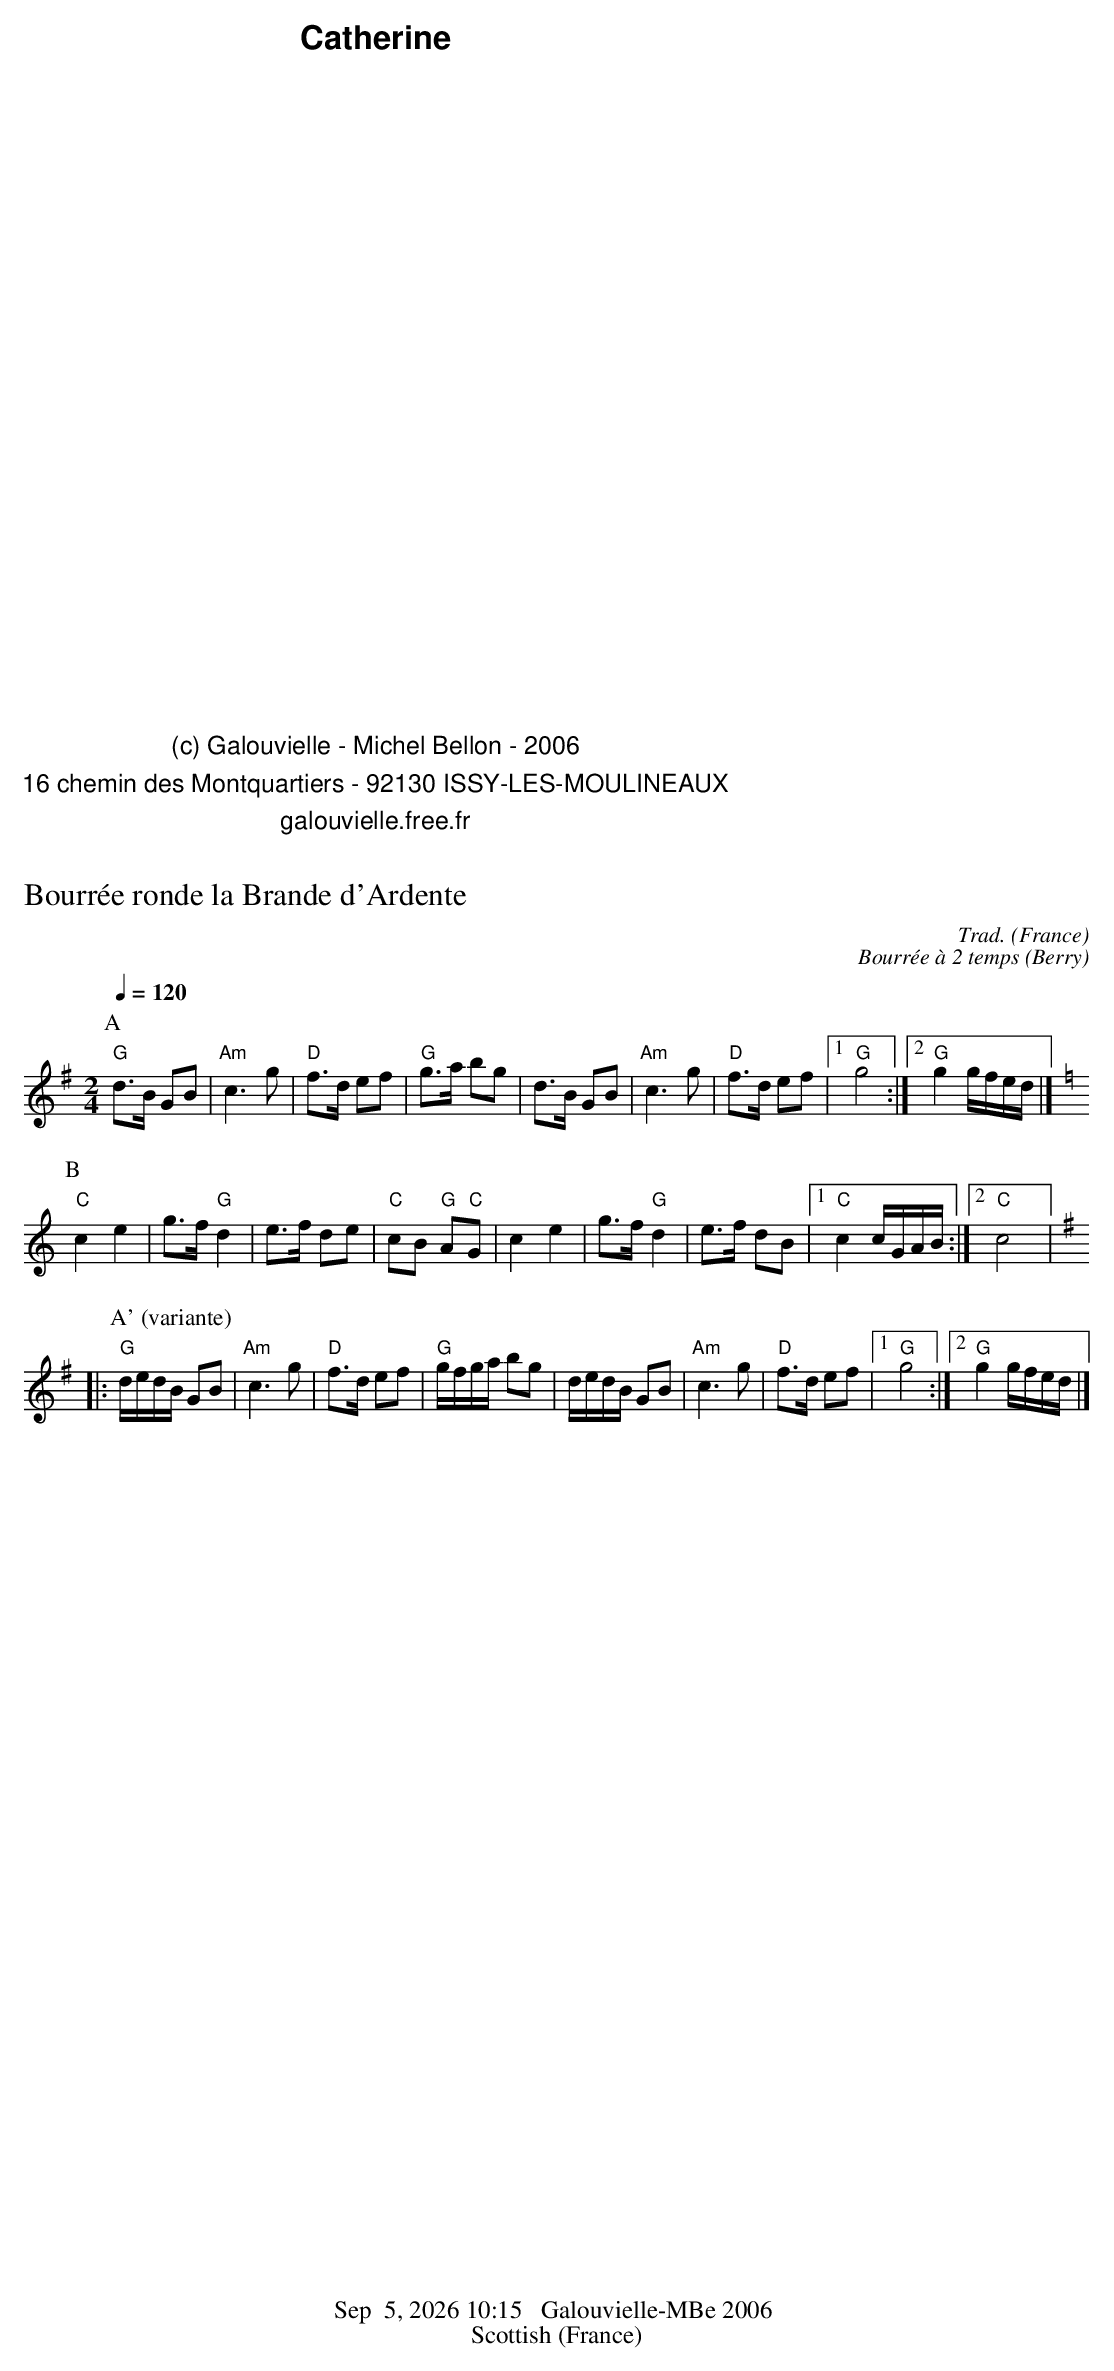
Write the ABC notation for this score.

X:1
T:Bourrée ronde la Brande d'Ardente
O:France
C:Trad.
M:2/4
L:1/16
Q:1/4=120
K:G
P:A
"G"d3B G2B2 | "Am"c6g2| "D"f3d e2f2 | "G"g3a b2g2|d3B G2B2 | "Am"c6g2 | "D"f3d e2f2|[1 "G"g8:|[2 "G"g4gfed|]
P:B
K:C
"C"c4e4|g3f "G"d4 | e3f d2e2 | "C"c2B2 "G"A2"C"G2 | c4e4 | g3f "G"d4 | e3f d2B2|[1 "C"c4cGAB:|[2 "C"c8|:
P:A' (variante)
K:G
"G"dedB G2B2 | "Am"c6g2| "D"f3d e2f2 | "G"gfga b2g2|dedB G2B2 | "Am"c6g2 | "D"f3d e2f2|[1 "G"g8:|[2 "G"g4gfed|]
